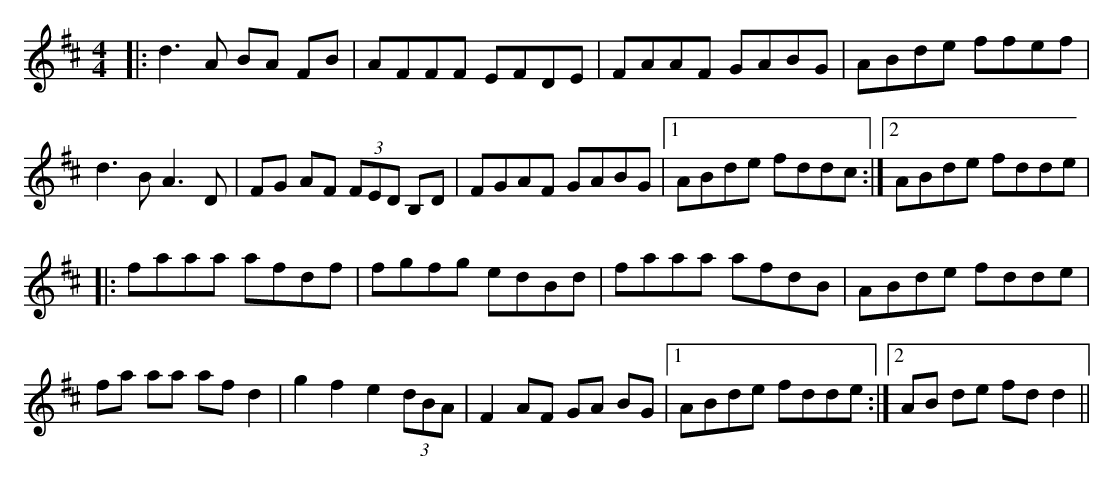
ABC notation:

X:1
M:4/4
K:D
|:d3 A BA FB|AFFF EFDE|FAAF GABG|ABde ffef|
d3 B A3 D|FG AF (3FED B,D|FGAF GABG|1 ABde fddc:|2 ABde fdde|
|:faaa afdf|fgfg edBd|faaa afdB|ABde fdde|
fa aa afd2|g2 f2 e2 (3dBA|F2 AF GA BG|1 ABde fdde:|2 AB de fdd2||
